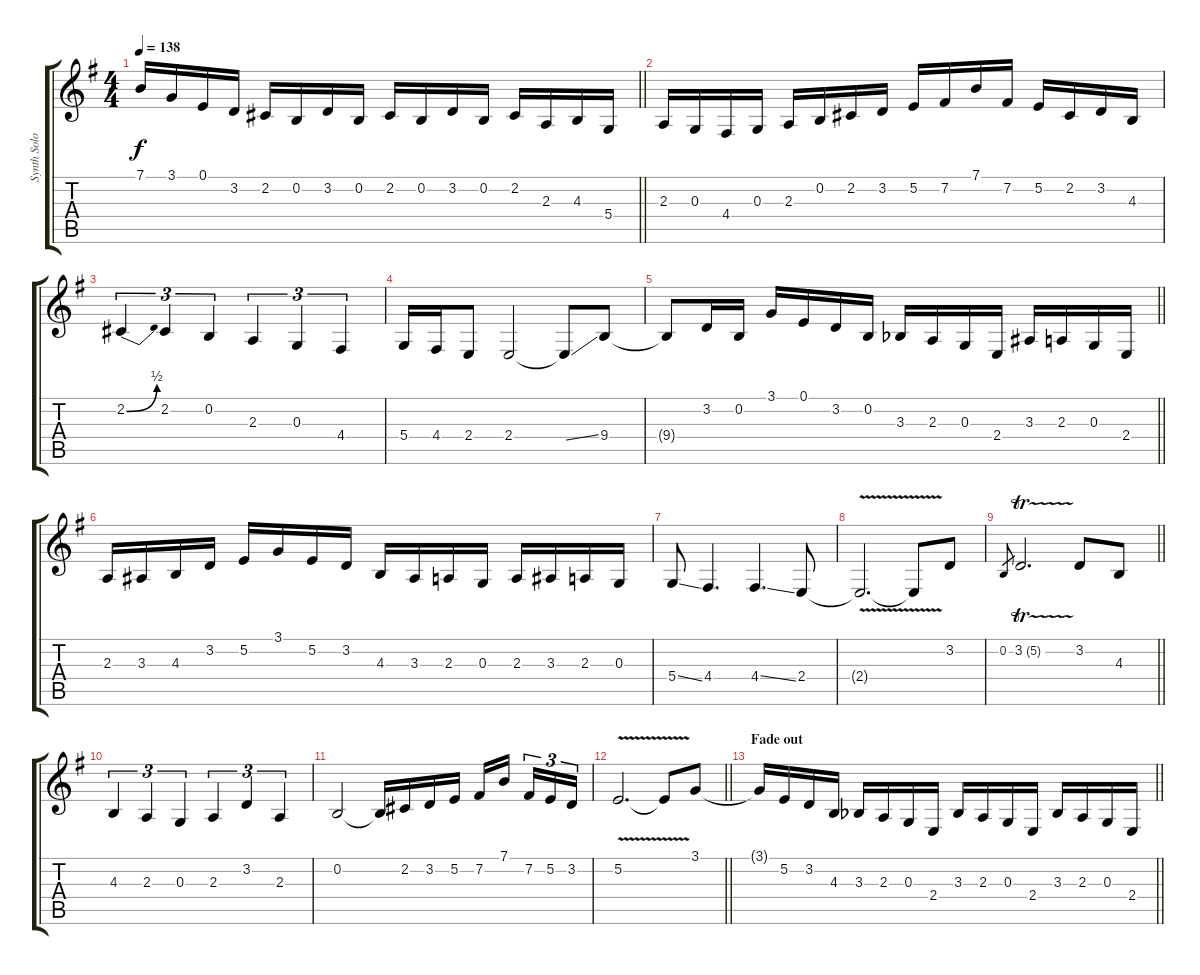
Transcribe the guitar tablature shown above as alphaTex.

\track ("Synth Solo" "Synth Solo") {instrument lead1square}
\staff {score tabs}
\tuning (E4 B3 G3 D3 A2 D2) {hide}
\ts (4 4)
\tempo 138
\clef g2
\barLineRight lightlight
\ks g
7.1{t}.16{dy f} 3.1.16 0.1.16 3.2.16 2.2.16 0.2.16 3.2.16 0.2.16 2.2.16 0.2.16 3.2.16 0.2.16 2.2.16 2.3.16 4.3.16 5.4.16 |
2.3.16 0.3.16 4.4.16 0.3.16 2.3.16 0.2.16 2.2.16 3.2.16 5.2.16 7.2.16 7.1.16 7.2.16 5.2.16 2.2.16 3.2.16 4.3.16 |
2.2{be (bend 0 0 60 2)}.4{tu (3 2)} 2.2.4{tu (3 2)} 0.2.4{tu (3 2)} 2.3.4{tu (3 2)} 0.3.4{tu (3 2)} 4.4.4{tu (3 2)} |
5.4.16 4.4.16 2.4.8 2.4.2 2.4{ss t}.8 9.4.8 |
\barLineRight lightlight
9.4{t}.8 3.2.16 0.2.16 3.1.16 0.1.16 3.2.16 0.2.16 3.3{acc b}.16 2.3.16 0.3.16 2.4.16 3.3.16 2.3.16 0.3.16 2.4.16 |
2.3.16 3.3.16 4.3.16 3.2.16 5.2.16 3.1.16 5.2.16 3.2.16 4.3.16 3.3.16 2.3.16 0.3.16 2.3.16 3.3.16 2.3.16 0.3.16 |
5.4{ss}.8 4.4.4{d} 4.4{ss}.4{d} 2.4.8 |
2.4{v t}.2{d} 2.4{t}.8 3.2.8 |
\barLineRight lightlight
0.2.8{gr} 3.2{tr (5 16)}.2{d} 3.2.8 4.3.8 |
4.3.4{tu (3 2)} 2.3.4{tu (3 2)} 0.3.4{tu (3 2)} 2.3.4{tu (3 2)} 3.2.4{tu (3 2)} 2.3.4{tu (3 2)} |
0.2.2 0.2{t}.16 2.2.16 3.2.16 5.2.16 7.2.16 7.1.16{beam splitsecondary} 7.2.16{tu (3 2)} 5.2.16{tu (3 2)} 3.2.16{tu (3 2)} |
\barLineRight lightlight
5.2{v}.2{d} 5.2{t}.8 3.1.8 |
\section ("" "Fade out")
\barLineRight lightlight
3.1{t}.16 5.2.16 3.2.16 4.3.16 3.3{acc b}.16 2.3.16 0.3.16 2.4.16 3.3{acc b}.16 2.3.16 0.3.16 2.4.16 3.3{acc b}.16 2.3.16 0.3.16 2.4.16
